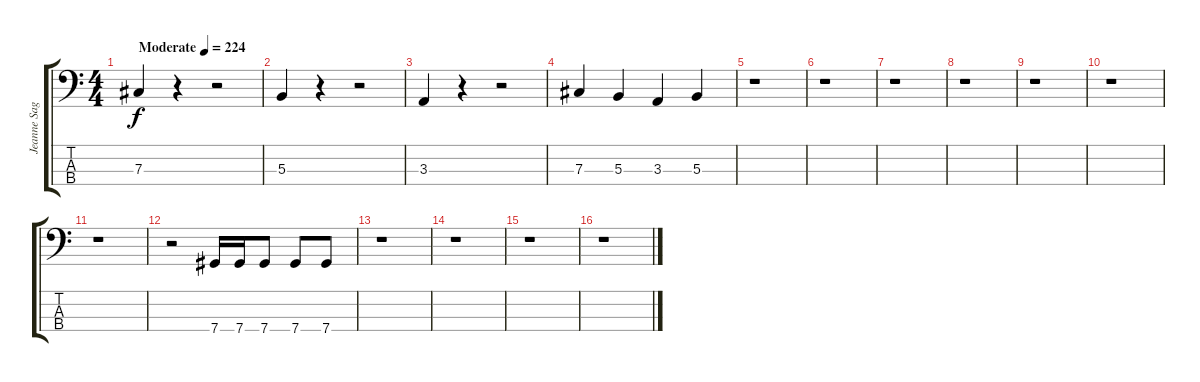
\track ("Jeanne Sagan" "Jeanne Sag") {instrument electricbasspick}
\staff {score tabs}
\tuning (E2 B1 Gb1 Db1) {hide}
\ts (4 4)
\tempo (224 "Moderate")
\clef f4
\ks c
7.3.4{dy f instrument electricbasspick} r.4 r.2 |
5.3.4 r.4 r.2 |
3.3.4 r.4 r.2 |
7.3.4 5.3.4 3.3.4 5.3.4 |
r.1 |
r.1 |
r.1 |
r.1 |
r.1 |
r.1 |
r.1 |
r.2 7.4.16 7.4.16 7.4.8 7.4.8 7.4.8 |
r.1 |
r.1 |
r.1 |
r.1
